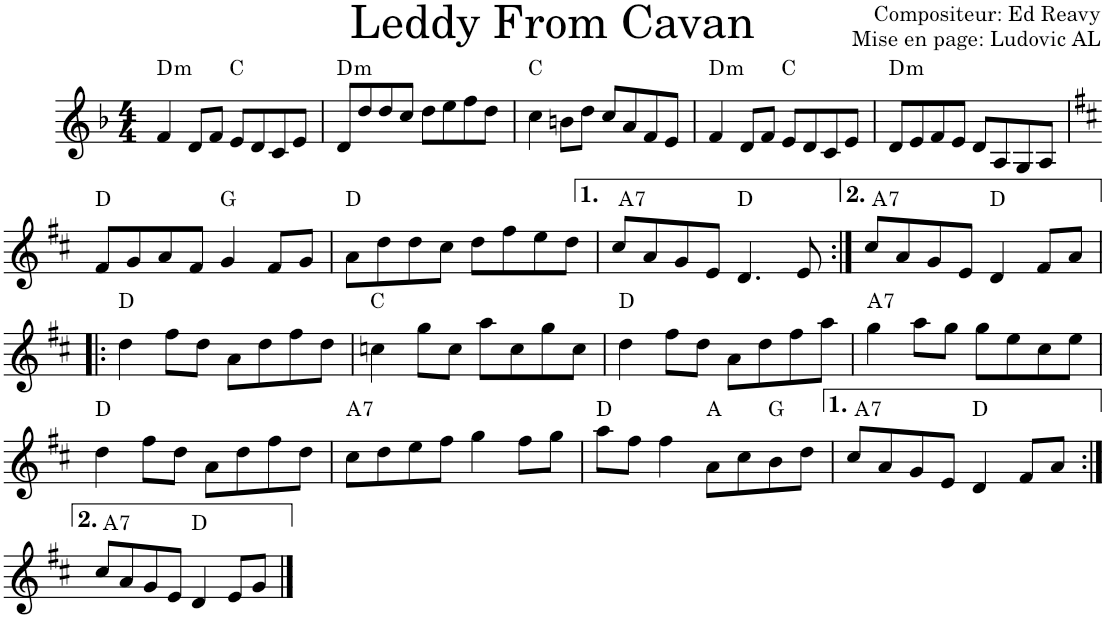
**kern	**harte
*part1	*part1
*staff1	*
*I"Voice	*
*I'V	*
*clefG2	*
*k[b-]	*
*M4/4	*
=1	=1
!	!LO:H:kt=m
4f/	D:min
8d/L	.
8f/J	.
8e/L	C:maj
8d/	.
8c/	.
8e/J	.
=2	=2
!	!LO:H:kt=m
8d/L	D:min
8dd/	.
8dd/	.
8cc/J	.
8dd\L	.
8ee\	.
8ff\	.
8dd\J	.
=3	=3
4cc\	C:maj
8bn\L	.
8dd\J	.
8cc/L	.
8a/	.
8f/	.
8e/J	.
=4	=4
!	!LO:H:kt=m
4f/	D:min
8d/L	.
8f/J	.
8e/L	C:maj
8d/	.
8c/	.
8e/J	.
=5	=5
!	!LO:H:kt=m
8d/L	D:min
8e/	.
8f/	.
8e/J	.
8d/L	.
8A/	.
8G/	.
8A/J	.
!!LO:LB:g=z
=6	=6
*k[f#c#]	*
8f#/L	D:maj
8g/	.
8a/	.
8f#/J	.
4g/	G:maj
8f#/L	.
8g/J	.
=7	=7
8a\L	D:maj
8dd\	.
8dd\	.
8cc#\J	.
8dd\L	.
8ff#\	.
8ee\	.
8dd\J	.
=8	=8
!	!LO:H:kt=7
8cc#/L	A:7
8a/	.
8g/	.
8e/J	.
4.d/	D:maj
8e/	.
=9:|!	=9:|!
!	!LO:H:kt=7
8cc#/L	A:7
8a/	.
8g/	.
8e/J	.
4d/	D:maj
8f#/L	.
8a/J	.
!!LO:LB:g=z
=10!|:	=10!|:
4dd\	D:maj
8ff#\L	.
8dd\J	.
8a\L	.
8dd\	.
8ff#\	.
8dd\J	.
=11	=11
4ccn\	C:maj
8gg\L	.
8cc\J	.
8aa\L	.
8cc\	.
8gg\	.
8cc\J	.
=12	=12
4dd\	D:maj
8ff#\L	.
8dd\J	.
8a\L	.
8dd\	.
8ff#\	.
8aa\J	.
=13	=13
!	!LO:H:kt=7
4gg\	A:7
8aa\L	.
8gg\J	.
8gg\L	.
8ee\	.
8cc#\	.
8ee\J	.
!!LO:LB:g=z
=14	=14
4dd\	D:maj
8ff#\L	.
8dd\J	.
8a\L	.
8dd\	.
8ff#\	.
8dd\J	.
=15	=15
!	!LO:H:kt=7
8cc#\L	A:7
8dd\	.
8ee\	.
8ff#\J	.
4gg\	.
8ff#\L	.
8gg\J	.
=16	=16
8aa\L	D:maj
8ff#\J	.
4ff#\	.
8a\L	A:maj
8cc#\	.
8b\	G:maj
8dd\J	.
=17	=17
!	!LO:H:kt=7
8cc#/L	A:7
8a/	.
8g/	.
8e/J	.
4d/	D:maj
8f#/L	.
8a/J	.
!!LO:LB:g=z
=18:|!	=18:|!
!	!LO:H:kt=7
8cc#/L	A:7
8a/	.
8g/	.
8e/J	.
4d/	D:maj
8e/L	.
8g/J	.
==	==
*-	*-
